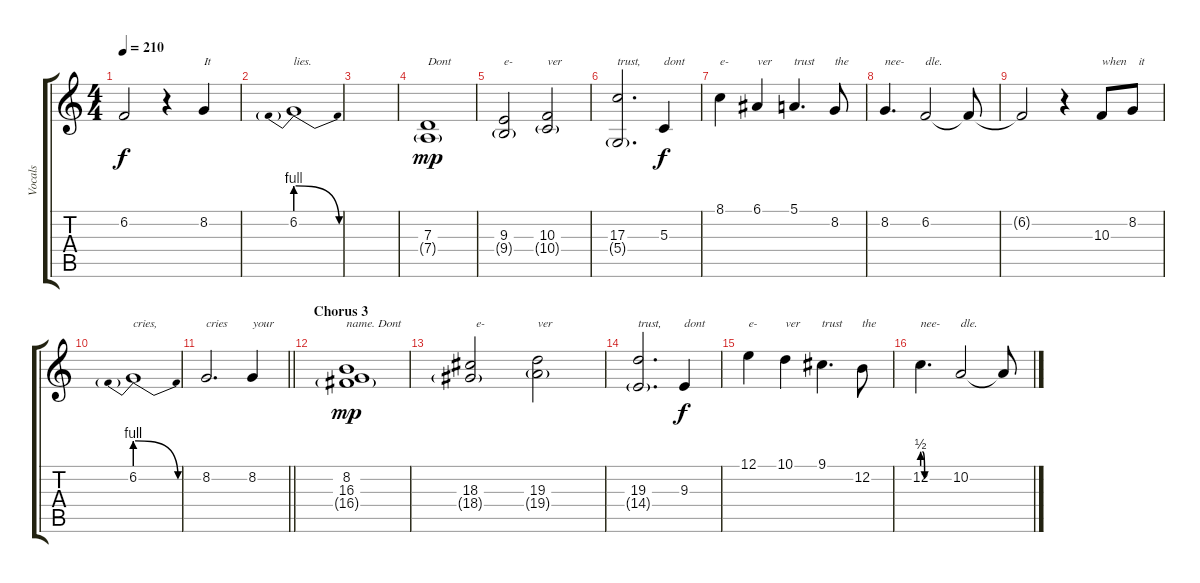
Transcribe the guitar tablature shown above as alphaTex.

\track ("Vocals" "Vocals") {instrument lead2sawtooth}
\staff {score tabs}
\tuning (E4 B3 G3 D3 A2 E2) {hide}
\ts (4 4)
\tempo 210
\clef g2
\ks c
6.2{t}.2{dy f} r.4 8.2.4{txt "It"} |
6.2{be (prebendrelease 0 4 60 0)}.1{txt "lies."} |
|
(7.3 7.4{g}).1{txt "Dont" dy mp} |
(9.3 9.4{g}).2{txt "e-"} (10.3 10.4{g}).2{txt "ver"} |
(17.3 5.4{g}).2{d txt "trust,"} 5.3.4{txt "dont" dy f} |
8.1.4{txt "e-"} 6.1.4{txt "ver"} 5.1.4{d txt "trust"} 8.2.8{txt "the"} |
8.2.4{d txt "nee-"} 6.2.2{txt "dle."} 6.2{t}.8 |
6.2{t}.2 r.4 10.3.8{txt "when"} 8.2.8{txt "  it"} |
6.2{be (prebendrelease 0 4 60 0)}.1{txt "cries,"} |
\barLineRight lightlight
8.2.2{d txt "cries"} 8.2.4{txt "your"} |
\section ("" "Chorus 3")
(8.2 16.3 16.4{g}).1{txt "name. Dont" dy mp} |
(18.3 18.4{g}).2{txt "  e-"} (19.3 19.4{g}).2{txt "ver"} |
(19.3 14.4{g}).2{d txt "trust,"} 9.3.4{txt "dont" dy f} |
12.1.4{txt "e-"} 10.1.4{txt "ver"} 9.1.4{d txt "trust"} 12.2.8{txt "the"} |
12.2{be (custom 0 2 5 0 15 0 40 0 60 0)}.4{d txt "nee-"} 10.2.2{txt "dle."} 10.2{t}.8
